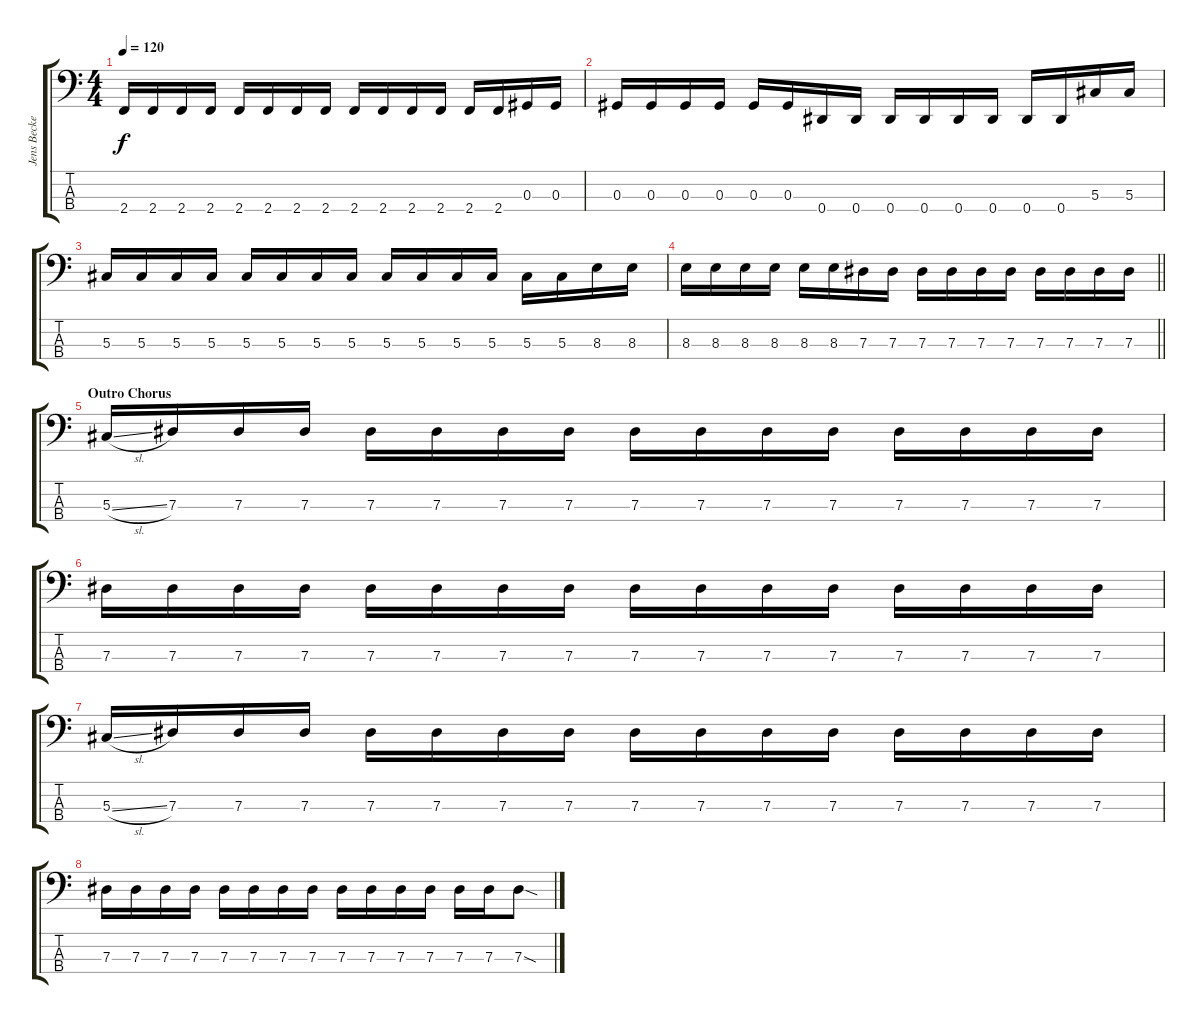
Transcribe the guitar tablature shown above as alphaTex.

\track ("Jens Becker" "Jens Becke") {instrument electricbasspick}
\staff {score tabs}
\tuning (Gb2 Db2 Ab1 Eb1) {hide}
\ts (4 4)
\tempo 120
\clef f4
\ks c
2.4.16{dy f} 2.4.16 2.4.16 2.4.16 2.4.16 2.4.16 2.4.16 2.4.16 2.4.16 2.4.16 2.4.16 2.4.16 2.4.16 2.4.16 0.3.16 0.3.16 |
0.3.16 0.3.16 0.3.16 0.3.16 0.3.16 0.3.16 0.4.16 0.4.16 0.4.16 0.4.16 0.4.16 0.4.16 0.4.16 0.4.16 5.3.16 5.3.16 |
5.3.16 5.3.16 5.3.16 5.3.16 5.3.16 5.3.16 5.3.16 5.3.16 5.3.16 5.3.16 5.3.16 5.3.16 5.3.16 5.3.16 8.3.16 8.3.16 |
\barLineRight lightlight
8.3.16 8.3.16 8.3.16 8.3.16 8.3.16 8.3.16 7.3.16 7.3.16 7.3.16 7.3.16 7.3.16 7.3.16 7.3.16 7.3.16 7.3.16 7.3.16 |
\section ("" "Outro Chorus")
5.3{sl}.16 7.3.16 7.3.16 7.3.16 7.3.16 7.3.16 7.3.16 7.3.16 7.3.16 7.3.16 7.3.16 7.3.16 7.3.16 7.3.16 7.3.16 7.3.16 |
7.3.16 7.3.16 7.3.16 7.3.16 7.3.16 7.3.16 7.3.16 7.3.16 7.3.16 7.3.16 7.3.16 7.3.16 7.3.16 7.3.16 7.3.16 7.3.16 |
5.3{sl}.16 7.3.16 7.3.16 7.3.16 7.3.16 7.3.16 7.3.16 7.3.16 7.3.16 7.3.16 7.3.16 7.3.16 7.3.16 7.3.16 7.3.16 7.3.16 |
7.3.16 7.3.16 7.3.16 7.3.16 7.3.16 7.3.16 7.3.16 7.3.16 7.3.16 7.3.16 7.3.16 7.3.16 7.3.16 7.3.16 7.3{sod}.8
